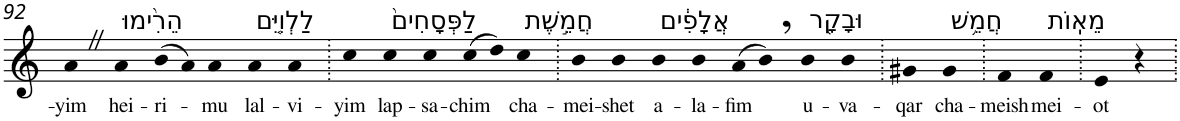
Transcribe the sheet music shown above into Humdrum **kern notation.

**kern	**text
*part1	*part1
*staff1	*staff1
*I"Piano	*
*I'Pno	*
!!LO:PB:g=z
*clefG2	*
*k[]	*
=92	=92
!	!LO:LY:b
4aZ	-yim
!LO:TX:a:t=הֵרִ֨ימוּ	!
!	!LO:LY:b
4a	hei-
!	!LO:LY:b
(>8b	-ri-
8a)	.
!	!LO:LY:b
4a	-mu
!LO:TX:a:t=לַלְוִיִּ֤ם	!
!	!LO:LY:b
4a	lal-
!	!LO:LY:b
4a	-vi-
=93.	=93.
!	!LO:LY:b
4cc	-yim
!LO:TX:a:t=לַפְּסָחִים֙	!
!	!LO:LY:b
4cc	lap-
!	!LO:LY:b
4cc	-sa-
!	!LO:LY:b
(>8cc	-chim
8dd)	.
!LO:TX:a:t=חֲמֵ֣שֶׁת	!
!	!LO:LY:b
4cc	cha-
=94.	=94.
!	!LO:LY:b
4b	-mei-
!	!LO:LY:b
4b	-shet
!LO:TX:a:t=אֲלָפִ֔ים	!
!	!LO:LY:b
4b	a-
!	!LO:LY:b
4b	-la-
!	!LO:LY:b
(>8a	-fim
8b,)	.
!LO:TX:a:t=וּבָקָ֖ר	!
!	!LO:LY:b
4b	u-
!	!LO:LY:b
4b	-va-
=95.	=95.
!	!LO:LY:b
4g#X	-qar
!LO:TX:a:t=חֲמֵ֥שׁ	!
!	!LO:LY:b
4g#	cha-
=96.	=96.
!	!LO:LY:b
4f	-meish
!LO:TX:a:t=מֵאֽוֹת	!
!	!LO:LY:b
4f	mei-
=97.	=97.
!	!LO:LY:b
4e	-ot
4r	.
=.	=.
*-	*-
